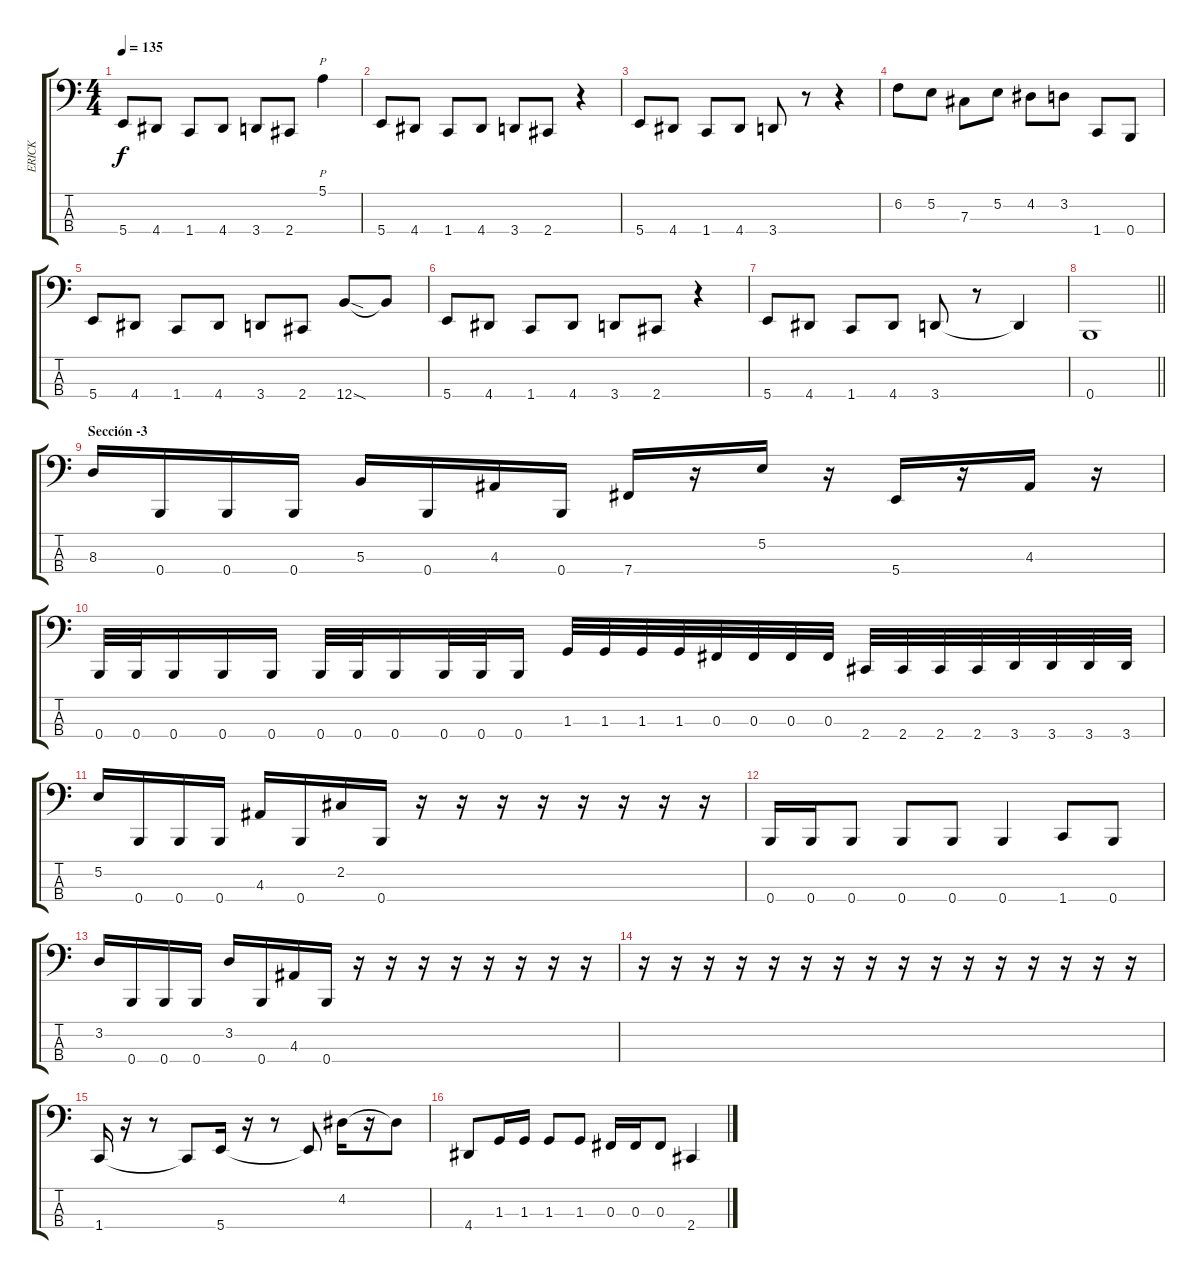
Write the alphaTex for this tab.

\track ("ERICK " "ERICK ") {instrument electricbassfinger}
\staff {score tabs}
\tuning (E2 B1 Gb1 B0) {hide}
\ts (4 4)
\tempo 135
\clef f4
\ks c
5.4.8{dy f} 4.4.8 1.4.8 4.4.8 3.4.8 2.4.8 5.1.4{p} |
5.4.8 4.4.8 1.4.8 4.4.8 3.4.8 2.4.8 r.4 |
5.4.8 4.4.8 1.4.8 4.4.8 3.4.8 r.8 r.4 |
6.2.8 5.2.8 7.3.8 5.2.8 4.2.8 3.2.8 1.4.8 0.4.8 |
5.4.8 4.4.8 1.4.8 4.4.8 3.4.8 2.4.8 12.4{sod}.8 12.4{t}.8 |
5.4.8 4.4.8 1.4.8 4.4.8 3.4.8 2.4.8 r.4 |
5.4.8 4.4.8 1.4.8 4.4.8 3.4.8 r.8 3.4{t}.4 |
\barLineRight lightlight
0.4.1 |
\section ("" "Sección -3")
8.3.16 0.4.16 0.4.16 0.4.16 5.3.16 0.4.16 4.3.16 0.4.16 7.4.16 r.16 5.2.16 r.16 5.4.16 r.16 4.3.16 r.16 |
0.4.32 0.4.32 0.4.16 0.4.16 0.4.16 0.4.32 0.4.32 0.4.16 0.4.32 0.4.32 0.4.16 1.3.32 1.3.32 1.3.32 1.3.32 0.3.32 0.3.32 0.3.32 0.3.32 2.4.32 2.4.32 2.4.32 2.4.32 3.4.32 3.4.32 3.4.32 3.4.32 |
5.2.16 0.4.16 0.4.16 0.4.16 4.3.16 0.4.16 2.2.16 0.4.16 r.16 r.16 r.16 r.16 r.16 r.16 r.16 r.16 |
0.4.16 0.4.16 0.4.8 0.4.8 0.4.8 0.4.4 1.4.8 0.4.8 |
3.2.16 0.4.16 0.4.16 0.4.16 3.2.16 0.4.16 4.3.16 0.4.16 r.16 r.16 r.16 r.16 r.16 r.16 r.16 r.16 |
r.16 r.16 r.16 r.16 r.16 r.16 r.16 r.16 r.16 r.16 r.16 r.16 r.16 r.16 r.16 r.16 |
1.4.16 r.16 r.8 1.4{t}.8 5.4.16 r.16 r.8 5.4{t}.8 4.2.16 r.16 4.2{t}.8 |
4.4.8 1.3.16 1.3.16 1.3.8 1.3.8 0.3.16 0.3.16 0.3.8 2.4.4
